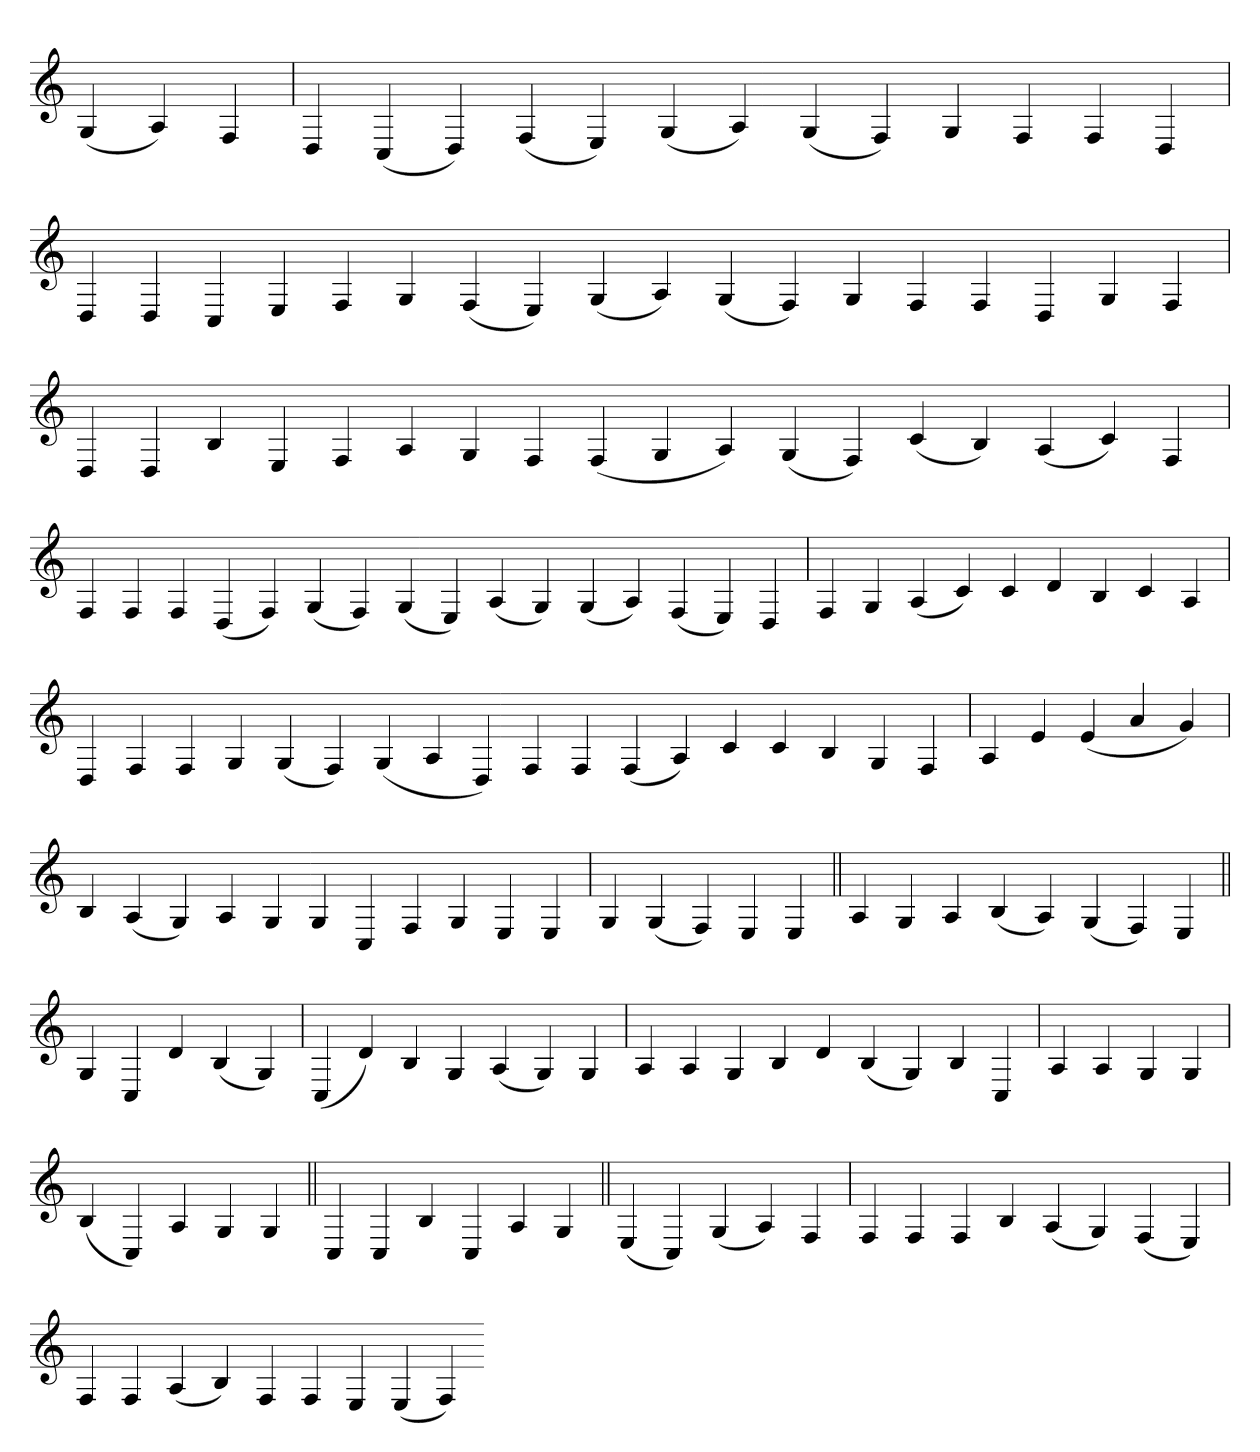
**kern
*part1
*staff1
=
(4G
4A)
4F
=`
4D
(4C
4D)
(4F
4E)
(4G
4A)
(4G
4F)
4G
4F
4F
4D
='
4D
4D
4C
4E
4F
4G
(4F
4E)
(4G
4A)
(4G
4F)
4G
4F
4F
4D
4G
4F
=
4D
4D
4B
4E
4F
4A
4G
4F
(4F
4G
4A)
(4G
4F)
(4c
4B)
(4A
4c)
4F
='
4F
4F
4F
(4D
4F)
(4G
4F)
(4G
4E)
(4A
4G)
(4G
4A)
(4F
4E)
4D
=`
4F
4G
(4A
4c)
4c
4d
4B
4c
4A
='
4D
4F
4F
4G
(4G
4F)
(4G
4A
4D)
4F
4F
(4F
4A)
4c
4c
4B
4G
4F
=`
4A
4e
(4e
4a
4g)
=`
4B
(4A
4G)
4A
4G
4G
4C
4F
4G
4E
4E
=
4G
(4G
4F)
4E
4E
=||
4A
4G
4A
(4B
4A)
(4G
4F)
4E
=||
4G
4C
4d
(4B
4G)
=`
(4C
4d)
4B
4G
(4A
4G)
4G
='
4A
4A
4G
4B
4d
(4B
4G)
4B
4C
=`
4A
4A
4G
4G
=
(4B
4C)
4A
4G
4G
=||
4C
4C
4B
4C
4A
4G
=||
(4E
4C)
(4G
4A)
4F
=`
4F
4F
4F
4B
(4A
4G)
(4F
4E)
=`
4F
4F
(4A
4B)
4F
4F
4E
(4E
4F)
=-
*-
